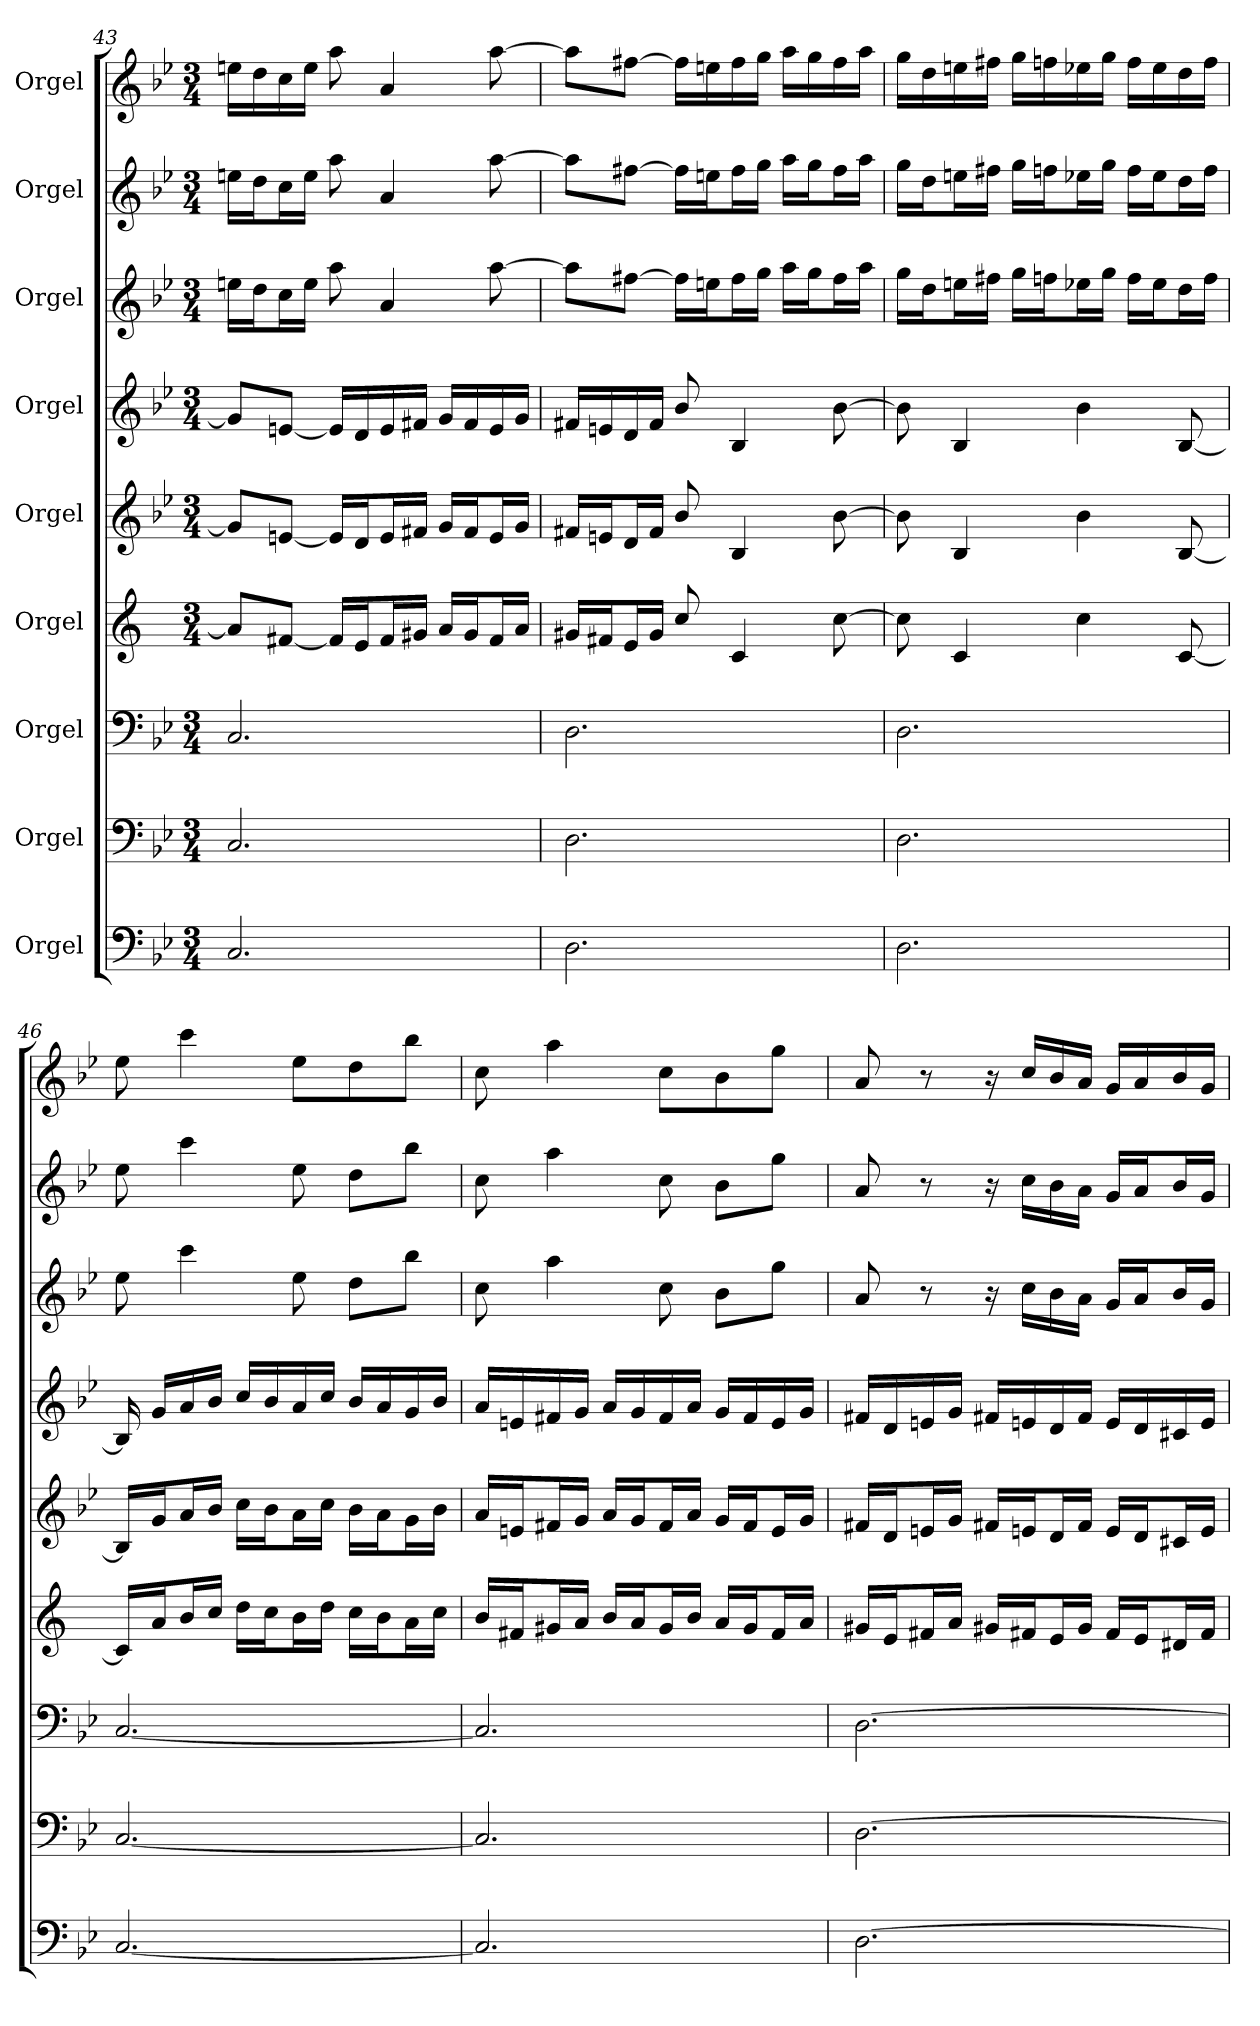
**kern	**kern	**kern	**kern	**kern	**kern	**kern	**kern	**kern
*part9	*part8	*part7	*part6	*part5	*part4	*part3	*part2	*part1
*staff9	*staff8	*staff7	*staff6	*staff5	*staff4	*staff3	*staff2	*staff1
*I"Orgel	*I"Orgel	*I"Orgel	*I"Orgel	*I"Orgel	*I"Orgel	*I"Orgel	*I"Orgel	*I"Orgel
*clefF4	*clefF4	*clefF4	*clefG2	*clefG2	*clefG2	*clefG2	*clefG2	*clefG2
*	*	*	*ITrd1c2	*	*	*	*	*
*k[b-e-]	*k[b-e-]	*k[b-e-]	*k[b-e-]	*k[b-e-]	*k[b-e-]	*k[b-e-]	*k[b-e-]	*k[b-e-]
*M3/4	*M3/4	*M3/4	*M3/4	*M3/4	*M3/4	*M3/4	*M3/4	*M3/4
=43	=43	=43	=43	=43	=43	=43	=43	=43
2.C/	2.C/	2.C/	8g/L]	8g/L]	8g/L]	16een\LL	16een\LL	16een\LL
.	.	.	.	.	.	16dd\J	16dd\J	16dd\
.	.	.	[8en/J	[8en/J	[8en/J	16cc\L	16cc\L	16cc\
.	.	.	.	.	.	16ee\JJ	16ee\JJ	16ee\JJ
.	.	.	16e/LL]	16e/LL]	16e/LL]	8aa\	8aa\	8aa\
.	.	.	16d/J	16d/J	16d/	.	.	.
.	.	.	16e/L	16e/L	16e/	4a/	4a/	4a/
.	.	.	16f#X/JJ	16f#X/JJ	16f#X/JJ	.	.	.
.	.	.	16g/LL	16g/LL	16g/LL	.	.	.
.	.	.	16f#/J	16f#/J	16f#/	.	.	.
.	.	.	16e/L	16e/L	16e/	[8aa\	[8aa\	[8aa\
.	.	.	16g/JJ	16g/JJ	16g/JJ	.	.	.
=44	=44	=44	=44	=44	=44	=44	=44	=44
2.D\	2.D\	2.D\	16f#X/LL	16f#X/LL	16f#X/LL	8aa\L]	8aa\L]	8aa\L]
.	.	.	16en/J	16en/J	16en/	.	.	.
.	.	.	16d/L	16d/L	16d/	[8ff#X\J	[8ff#X\J	[8ff#X\J
.	.	.	16f#/JJ	16f#/JJ	16f#/JJ	.	.	.
.	.	.	8b-/	8b-/	8b-/	16ff#\LL]	16ff#\LL]	16ff#\LL]
.	.	.	.	.	.	16een\J	16een\J	16een\
.	.	.	4B-/	4B-/	4B-/	16ff#\L	16ff#\L	16ff#\
.	.	.	.	.	.	16gg\JJ	16gg\JJ	16gg\JJ
.	.	.	.	.	.	16aa\LL	16aa\LL	16aa\LL
.	.	.	.	.	.	16gg\J	16gg\J	16gg\
.	.	.	[8b-\	[8b-\	[8b-\	16ff#\L	16ff#\L	16ff#\
.	.	.	.	.	.	16aa\JJ	16aa\JJ	16aa\JJ
!!LO:PB:g=z
=45	=45	=45	=45	=45	=45	=45	=45	=45
2.D\	2.D\	2.D\	8b-\]	8b-\]	8b-\]	16gg\LL	16gg\LL	16gg\LL
.	.	.	.	.	.	16dd\J	16dd\J	16dd\
.	.	.	4B-/	4B-/	4B-/	16een\L	16een\L	16een\
.	.	.	.	.	.	16ff#X\JJ	16ff#X\JJ	16ff#X\JJ
.	.	.	.	.	.	16gg\LL	16gg\LL	16gg\LL
.	.	.	.	.	.	16ffn\J	16ffn\J	16ffn\
.	.	.	4b-\	4b-\	4b-\	16ee-X\L	16ee-X\L	16ee-X\
.	.	.	.	.	.	16gg\JJ	16gg\JJ	16gg\JJ
.	.	.	.	.	.	16ff\LL	16ff\LL	16ff\LL
.	.	.	.	.	.	16ee-\J	16ee-\J	16ee-\
.	.	.	[8B-/	[8B-/	[8B-/	16dd\L	16dd\L	16dd\
.	.	.	.	.	.	16ff\JJ	16ff\JJ	16ff\JJ
=46	=46	=46	=46	=46	=46	=46	=46	=46
[2.C/	[2.C/	[2.C/	16B-/LL]	16B-/LL]	16B-/]	8ee-\	8ee-\	8ee-\
.	.	.	16g/J	16g/J	16g/LL	.	.	.
.	.	.	16a/L	16a/L	16a/	4ccc\	4ccc\	4ccc\
.	.	.	16b-/JJ	16b-/JJ	16b-/JJ	.	.	.
.	.	.	16cc\LL	16cc\LL	16cc/LL	.	.	.
.	.	.	16b-\J	16b-\J	16b-/	.	.	.
.	.	.	16a\L	16a\L	16a/	8ee-\	8ee-\	8ee-\L
.	.	.	16cc\JJ	16cc\JJ	16cc/JJ	.	.	.
.	.	.	16b-\LL	16b-\LL	16b-/LL	8dd\L	8dd\L	8dd\
.	.	.	16a\J	16a\J	16a/	.	.	.
.	.	.	16g\L	16g\L	16g/	8bb-\J	8bb-\J	8bb-\J
.	.	.	16b-\JJ	16b-\JJ	16b-/JJ	.	.	.
=47	=47	=47	=47	=47	=47	=47	=47	=47
2.C/]	2.C/]	2.C/]	16a/LL	16a/LL	16a/LL	8cc\	8cc\	8cc\
.	.	.	16en/J	16en/J	16en/	.	.	.
.	.	.	16f#X/L	16f#X/L	16f#X/	4aa\	4aa\	4aa\
.	.	.	16g/JJ	16g/JJ	16g/JJ	.	.	.
.	.	.	16a/LL	16a/LL	16a/LL	.	.	.
.	.	.	16g/J	16g/J	16g/	.	.	.
.	.	.	16f#/L	16f#/L	16f#/	8cc\	8cc\	8cc\L
.	.	.	16a/JJ	16a/JJ	16a/JJ	.	.	.
.	.	.	16g/LL	16g/LL	16g/LL	8b-\L	8b-\L	8b-\
.	.	.	16f#/J	16f#/J	16f#/	.	.	.
.	.	.	16e/L	16e/L	16e/	8gg\J	8gg\J	8gg\J
.	.	.	16g/JJ	16g/JJ	16g/JJ	.	.	.
=48	=48	=48	=48	=48	=48	=48	=48	=48
[2.D\	[2.D\	[2.D\	16f#X/LL	16f#X/LL	16f#X/LL	8a/	8a/	8a/
.	.	.	16d/J	16d/J	16d/	.	.	.
.	.	.	16en/L	16en/L	16en/	8r	8r	8r
.	.	.	16g/JJ	16g/JJ	16g/JJ	.	.	.
.	.	.	16f#X/LL	16f#X/LL	16f#X/LL	16r	16r	16r
.	.	.	16en/J	16en/J	16en/	16cc\LL	16cc\LL	16cc/LL
.	.	.	16d/L	16d/L	16d/	16b-\	16b-\	16b-/
.	.	.	16f#/JJ	16f#/JJ	16f#/JJ	16a\JJ	16a\JJ	16a/JJ
.	.	.	16e/LL	16e/LL	16e/LL	16g/LL	16g/LL	16g/LL
.	.	.	16d/J	16d/J	16d/	16a/J	16a/J	16a/
.	.	.	16c#X/L	16c#X/L	16c#X/	16b-/L	16b-/L	16b-/
.	.	.	16e/JJ	16e/JJ	16e/JJ	16g/JJ	16g/JJ	16g/JJ
=	=	=	=	=	=	=	=	=
*-	*-	*-	*-	*-	*-	*-	*-	*-
